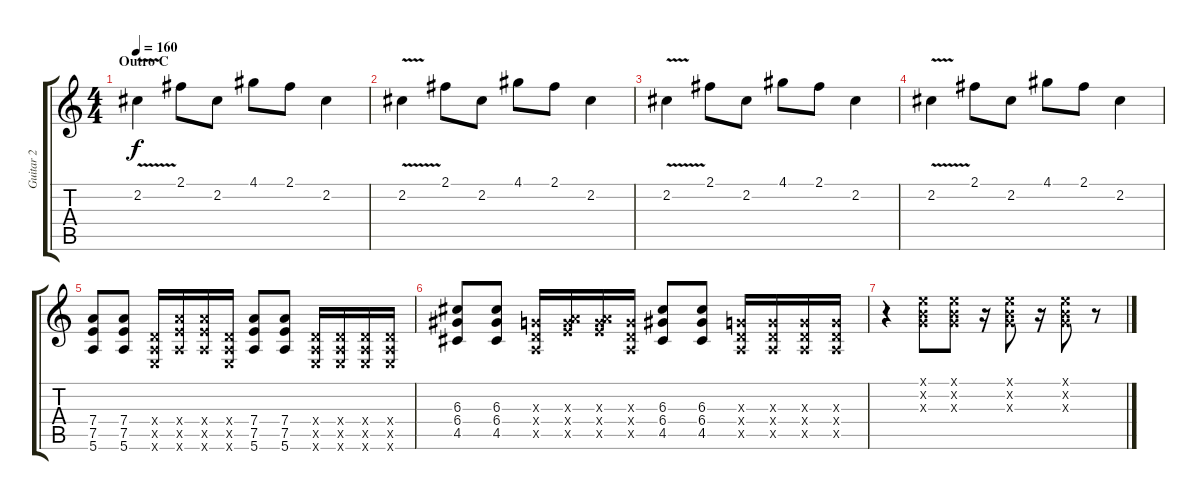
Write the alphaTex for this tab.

\track ("Guitar 2" "Guitar 2") {instrument distortionguitar}
\staff {score tabs}
\tuning (E4 B3 G3 D3 A2 E2) {hide}
\ts (4 4)
\section ("" "Outro C")
\tempo 150
\tempo 160
\clef g2
\ks c
2.2{v}.4{dy f} 2.1.8 2.2.8 4.1.8 2.1.8 2.2.4 |
2.2{v}.4 2.1.8 2.2.8 4.1.8 2.1.8 2.2.4 |
2.2{v}.4 2.1.8 2.2.8 4.1.8 2.1.8 2.2.4 |
2.2{v}.4 2.1.8 2.2.8 4.1.8 2.1.8 2.2.4 |
(7.4 7.5 5.6).8 (7.4 7.5 5.6).8 (0.4{x} 0.5{x} 0.6{x}).16 (7.4{x} 7.5{x} 5.6{x}).16 (7.4{x} 7.5{x} 5.6{x}).16 (0.4{x} 0.5{x} 0.6{x}).16 (7.4 7.5 5.6).8 (7.4 7.5 5.6).8 (0.4{x} 0.5{x} 0.6{x}).16 (0.4{x} 0.5{x} 0.6{x}).16 (0.4{x} 0.5{x} 0.6{x}).16 (0.4{x} 0.5{x} 0.6{x}).16 |
(6.3 6.4 4.5).8 (6.3 6.4 4.5).8 (0.3{x} 0.4{x} 0.5{x}).16 (0.3{x} 7.4{x} 7.5{x}).16 (0.3{x} 7.4{x} 7.5{x}).16 (0.3{x} 0.4{x} 0.5{x}).16 (6.3 6.4 4.5).8 (6.3 6.4 4.5).8 (0.3{x} 0.4{x} 0.5{x}).16 (0.3{x} 0.4{x} 0.5{x}).16 (0.3{x} 0.4{x} 0.5{x}).16 (0.3{x} 0.4{x} 0.5{x}).16 |
r.4 (0.1{x} 0.2{x} 0.3{x}).8 (0.1{x} 0.2{x} 0.3{x}).8 r.16 (0.1{x} 0.2{x} 0.3{x}).8 r.16 (0.1{x} 0.2{x} 0.3{x}).8 r.8
